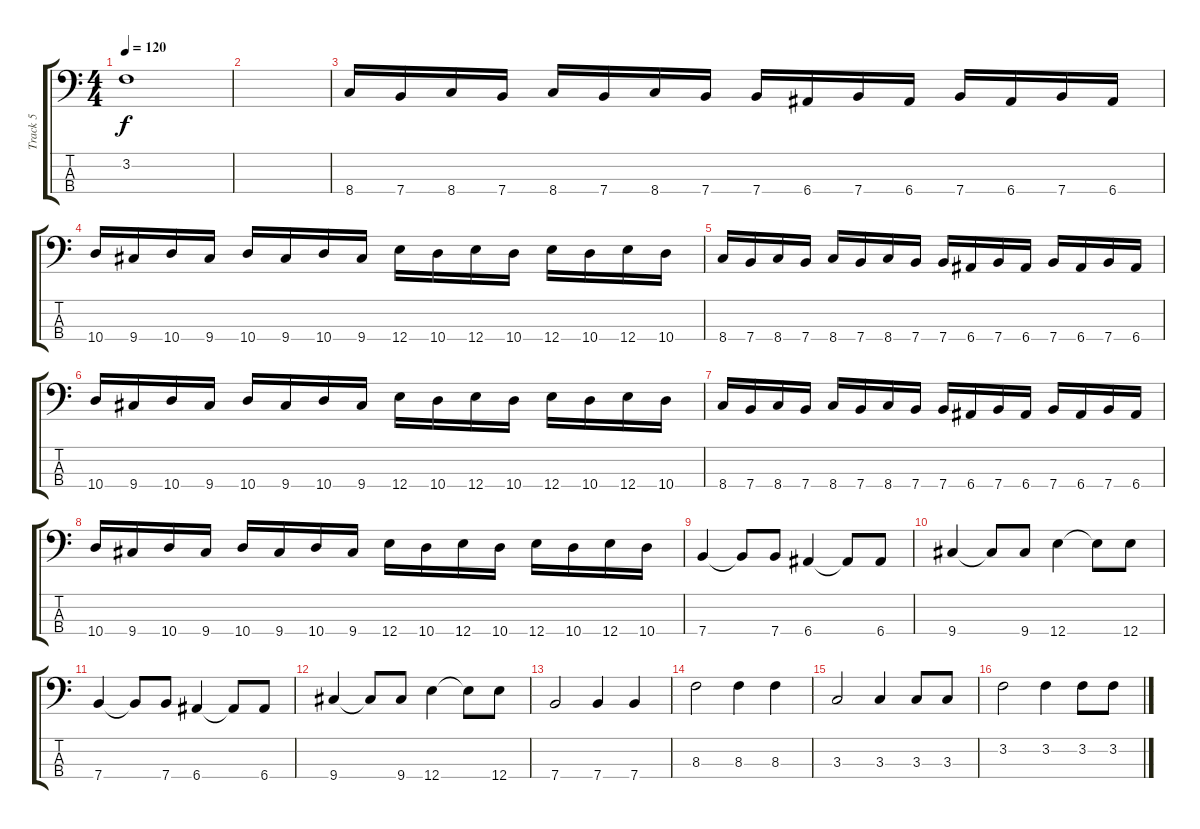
\track ("Track 5" "Track 5") {instrument slapbass2}
\staff {score tabs}
\tuning (G2 D2 A1 E1) {hide}
\ts (4 4)
\tempo 120
\clef f4
\ks c
3.2.1{dy f} |
|
8.4.16 7.4.16 8.4.16 7.4.16 8.4.16 7.4.16 8.4.16 7.4.16 7.4.16 6.4.16 7.4.16 6.4.16 7.4.16 6.4.16 7.4.16 6.4.16 |
10.4.16 9.4.16 10.4.16 9.4.16 10.4.16 9.4.16 10.4.16 9.4.16 12.4.16 10.4.16 12.4.16 10.4.16 12.4.16 10.4.16 12.4.16 10.4.16 |
8.4.16 7.4.16 8.4.16 7.4.16 8.4.16 7.4.16 8.4.16 7.4.16 7.4.16 6.4.16 7.4.16 6.4.16 7.4.16 6.4.16 7.4.16 6.4.16 |
10.4.16 9.4.16 10.4.16 9.4.16 10.4.16 9.4.16 10.4.16 9.4.16 12.4.16 10.4.16 12.4.16 10.4.16 12.4.16 10.4.16 12.4.16 10.4.16 |
8.4.16 7.4.16 8.4.16 7.4.16 8.4.16 7.4.16 8.4.16 7.4.16 7.4.16 6.4.16 7.4.16 6.4.16 7.4.16 6.4.16 7.4.16 6.4.16 |
10.4.16 9.4.16 10.4.16 9.4.16 10.4.16 9.4.16 10.4.16 9.4.16 12.4.16 10.4.16 12.4.16 10.4.16 12.4.16 10.4.16 12.4.16 10.4.16 |
7.4.4 7.4{t}.8 7.4.8 6.4.4 6.4{t}.8 6.4.8 |
9.4.4 9.4{t}.8 9.4.8 12.4.4 12.4{t}.8 12.4.8 |
7.4.4 7.4{t}.8 7.4.8 6.4.4 6.4{t}.8 6.4.8 |
9.4.4 9.4{t}.8 9.4.8 12.4.4 12.4{t}.8 12.4.8 |
7.4.2 7.4.4 7.4.4 |
8.3.2 8.3.4 8.3.4 |
3.3.2 3.3.4 3.3.8 3.3.8 |
3.2.2 3.2.4 3.2.8 3.2.8
